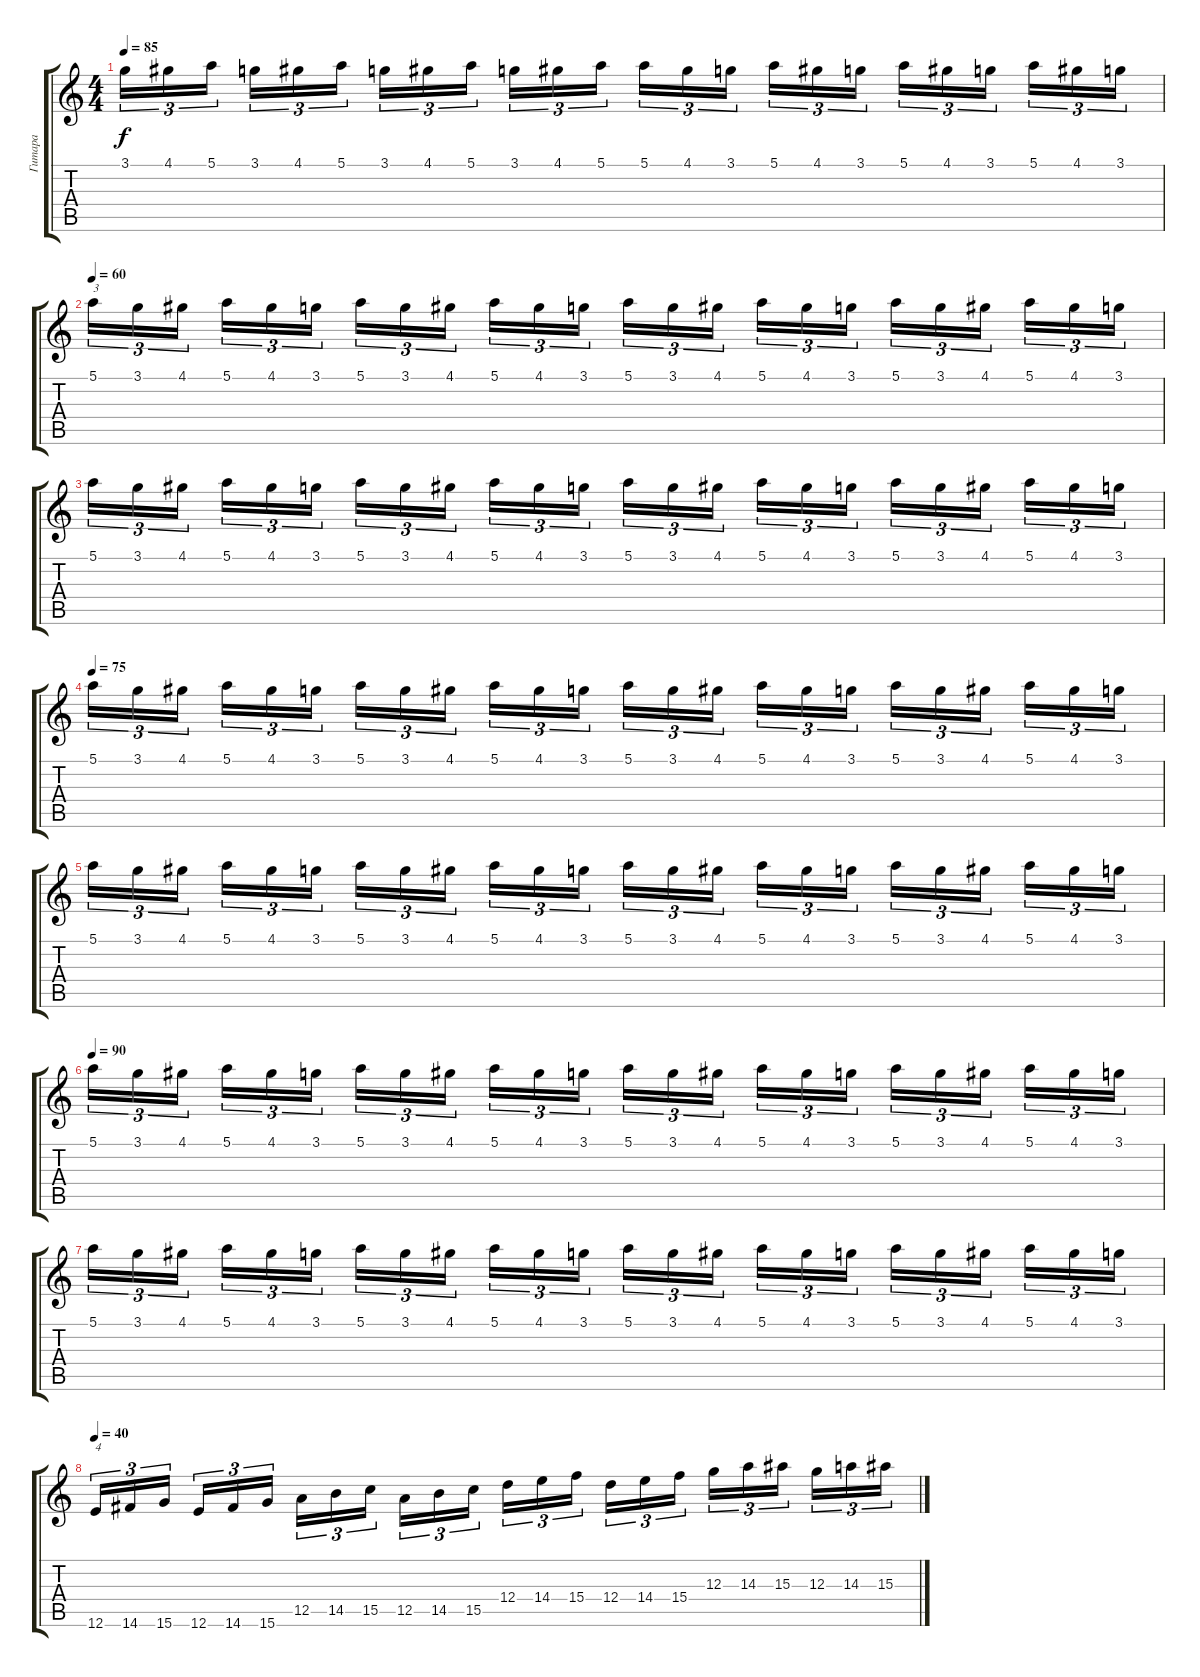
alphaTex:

\track ("Гитара" "Гитара") {instrument distortionguitar}
\staff {score tabs}
\tuning (E4 B3 G3 D3 A2 E2) {hide}
\ts (4 4)
\tempo 85
\clef g2
\ks c
3.1.16{tu (3 2) dy f} 4.1.16{tu (3 2)} 5.1.16{tu (3 2) beam splitsecondary} 3.1.16{tu (3 2)} 4.1.16{tu (3 2)} 5.1.16{tu (3 2)} 3.1.16{tu (3 2)} 4.1.16{tu (3 2)} 5.1.16{tu (3 2) beam splitsecondary} 3.1.16{tu (3 2)} 4.1.16{tu (3 2)} 5.1.16{tu (3 2)} 5.1.16{tu (3 2)} 4.1.16{tu (3 2)} 3.1.16{tu (3 2) beam splitsecondary} 5.1.16{tu (3 2)} 4.1.16{tu (3 2)} 3.1.16{tu (3 2)} 5.1.16{tu (3 2)} 4.1.16{tu (3 2)} 3.1.16{tu (3 2) beam splitsecondary} 5.1.16{tu (3 2)} 4.1.16{tu (3 2)} 3.1.16{tu (3 2)} |
\tempo 60
5.1.16{tu (3 2) txt "3"} 3.1.16{tu (3 2)} 4.1.16{tu (3 2) beam splitsecondary} 5.1.16{tu (3 2)} 4.1.16{tu (3 2)} 3.1.16{tu (3 2)} 5.1.16{tu (3 2)} 3.1.16{tu (3 2)} 4.1.16{tu (3 2) beam splitsecondary} 5.1.16{tu (3 2)} 4.1.16{tu (3 2)} 3.1.16{tu (3 2)} 5.1.16{tu (3 2)} 3.1.16{tu (3 2)} 4.1.16{tu (3 2) beam splitsecondary} 5.1.16{tu (3 2)} 4.1.16{tu (3 2)} 3.1.16{tu (3 2)} 5.1.16{tu (3 2)} 3.1.16{tu (3 2)} 4.1.16{tu (3 2) beam splitsecondary} 5.1.16{tu (3 2)} 4.1.16{tu (3 2)} 3.1.16{tu (3 2)} |
5.1.16{tu (3 2)} 3.1.16{tu (3 2)} 4.1.16{tu (3 2) beam splitsecondary} 5.1.16{tu (3 2)} 4.1.16{tu (3 2)} 3.1.16{tu (3 2)} 5.1.16{tu (3 2)} 3.1.16{tu (3 2)} 4.1.16{tu (3 2) beam splitsecondary} 5.1.16{tu (3 2)} 4.1.16{tu (3 2)} 3.1.16{tu (3 2)} 5.1.16{tu (3 2)} 3.1.16{tu (3 2)} 4.1.16{tu (3 2) beam splitsecondary} 5.1.16{tu (3 2)} 4.1.16{tu (3 2)} 3.1.16{tu (3 2)} 5.1.16{tu (3 2)} 3.1.16{tu (3 2)} 4.1.16{tu (3 2) beam splitsecondary} 5.1.16{tu (3 2)} 4.1.16{tu (3 2)} 3.1.16{tu (3 2)} |
\tempo 75
5.1.16{tu (3 2)} 3.1.16{tu (3 2)} 4.1.16{tu (3 2) beam splitsecondary} 5.1.16{tu (3 2)} 4.1.16{tu (3 2)} 3.1.16{tu (3 2)} 5.1.16{tu (3 2)} 3.1.16{tu (3 2)} 4.1.16{tu (3 2) beam splitsecondary} 5.1.16{tu (3 2)} 4.1.16{tu (3 2)} 3.1.16{tu (3 2)} 5.1.16{tu (3 2)} 3.1.16{tu (3 2)} 4.1.16{tu (3 2) beam splitsecondary} 5.1.16{tu (3 2)} 4.1.16{tu (3 2)} 3.1.16{tu (3 2)} 5.1.16{tu (3 2)} 3.1.16{tu (3 2)} 4.1.16{tu (3 2) beam splitsecondary} 5.1.16{tu (3 2)} 4.1.16{tu (3 2)} 3.1.16{tu (3 2)} |
5.1.16{tu (3 2)} 3.1.16{tu (3 2)} 4.1.16{tu (3 2) beam splitsecondary} 5.1.16{tu (3 2)} 4.1.16{tu (3 2)} 3.1.16{tu (3 2)} 5.1.16{tu (3 2)} 3.1.16{tu (3 2)} 4.1.16{tu (3 2) beam splitsecondary} 5.1.16{tu (3 2)} 4.1.16{tu (3 2)} 3.1.16{tu (3 2)} 5.1.16{tu (3 2)} 3.1.16{tu (3 2)} 4.1.16{tu (3 2) beam splitsecondary} 5.1.16{tu (3 2)} 4.1.16{tu (3 2)} 3.1.16{tu (3 2)} 5.1.16{tu (3 2)} 3.1.16{tu (3 2)} 4.1.16{tu (3 2) beam splitsecondary} 5.1.16{tu (3 2)} 4.1.16{tu (3 2)} 3.1.16{tu (3 2)} |
\tempo 90
5.1.16{tu (3 2)} 3.1.16{tu (3 2)} 4.1.16{tu (3 2) beam splitsecondary} 5.1.16{tu (3 2)} 4.1.16{tu (3 2)} 3.1.16{tu (3 2)} 5.1.16{tu (3 2)} 3.1.16{tu (3 2)} 4.1.16{tu (3 2) beam splitsecondary} 5.1.16{tu (3 2)} 4.1.16{tu (3 2)} 3.1.16{tu (3 2)} 5.1.16{tu (3 2)} 3.1.16{tu (3 2)} 4.1.16{tu (3 2) beam splitsecondary} 5.1.16{tu (3 2)} 4.1.16{tu (3 2)} 3.1.16{tu (3 2)} 5.1.16{tu (3 2)} 3.1.16{tu (3 2)} 4.1.16{tu (3 2) beam splitsecondary} 5.1.16{tu (3 2)} 4.1.16{tu (3 2)} 3.1.16{tu (3 2)} |
5.1.16{tu (3 2)} 3.1.16{tu (3 2)} 4.1.16{tu (3 2) beam splitsecondary} 5.1.16{tu (3 2)} 4.1.16{tu (3 2)} 3.1.16{tu (3 2)} 5.1.16{tu (3 2)} 3.1.16{tu (3 2)} 4.1.16{tu (3 2) beam splitsecondary} 5.1.16{tu (3 2)} 4.1.16{tu (3 2)} 3.1.16{tu (3 2)} 5.1.16{tu (3 2)} 3.1.16{tu (3 2)} 4.1.16{tu (3 2) beam splitsecondary} 5.1.16{tu (3 2)} 4.1.16{tu (3 2)} 3.1.16{tu (3 2)} 5.1.16{tu (3 2)} 3.1.16{tu (3 2)} 4.1.16{tu (3 2) beam splitsecondary} 5.1.16{tu (3 2)} 4.1.16{tu (3 2)} 3.1.16{tu (3 2)} |
\tempo 40
12.6.16{tu (3 2) txt "4"} 14.6.16{tu (3 2)} 15.6.16{tu (3 2) beam splitsecondary} 12.6.16{tu (3 2)} 14.6.16{tu (3 2)} 15.6.16{tu (3 2)} 12.5.16{tu (3 2)} 14.5.16{tu (3 2)} 15.5.16{tu (3 2) beam splitsecondary} 12.5.16{tu (3 2)} 14.5.16{tu (3 2)} 15.5.16{tu (3 2)} 12.4.16{tu (3 2)} 14.4.16{tu (3 2)} 15.4.16{tu (3 2) beam splitsecondary} 12.4.16{tu (3 2)} 14.4.16{tu (3 2)} 15.4.16{tu (3 2)} 12.3.16{tu (3 2)} 14.3.16{tu (3 2)} 15.3.16{tu (3 2) beam splitsecondary} 12.3.16{tu (3 2)} 14.3.16{tu (3 2)} 15.3.16{tu (3 2)}
